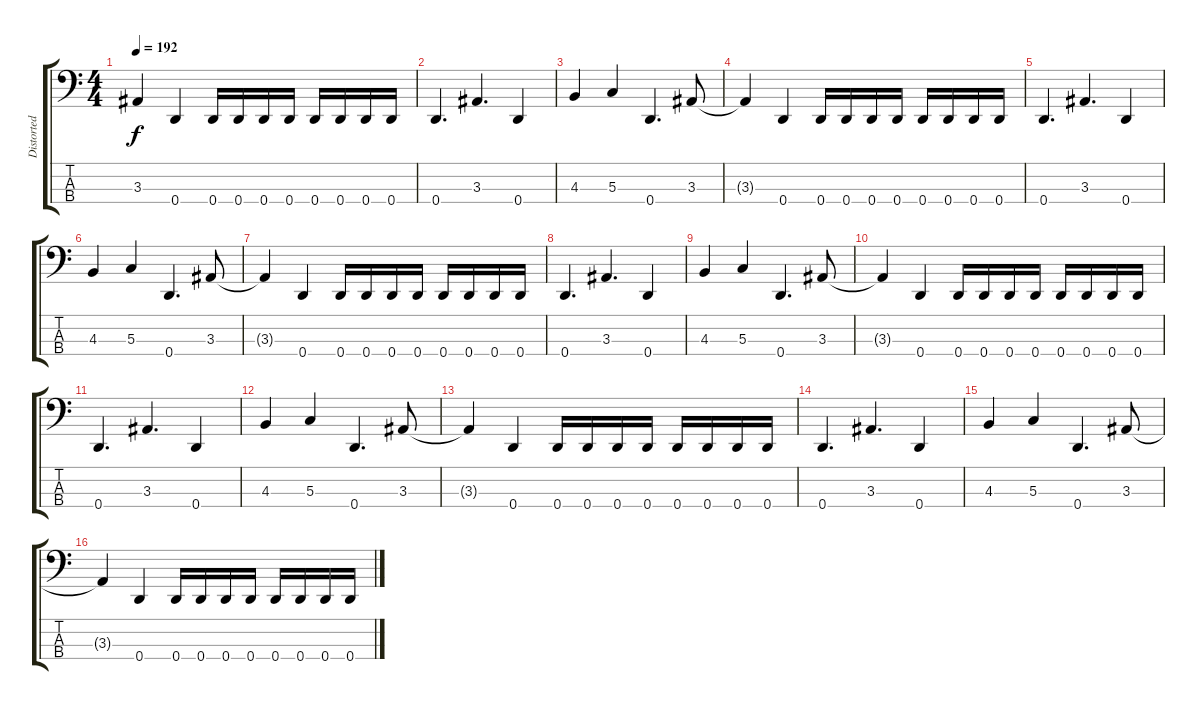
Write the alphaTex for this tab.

\track ("Distorted bass" "Distorted ") {instrument electricbasspick}
\staff {score tabs}
\tuning (F2 C2 G1 D1) {hide}
\ts (4 4)
\tempo 192
\clef f4
\ks c
3.3{t}.4{dy f} 0.4.4 0.4.16 0.4.16 0.4.16 0.4.16 0.4.16 0.4.16 0.4.16 0.4.16 |
0.4.4{d} 3.3.4{d} 0.4.4 |
4.3.4 5.3.4 0.4.4{d} 3.3.8 |
3.3{t}.4 0.4.4 0.4.16 0.4.16 0.4.16 0.4.16 0.4.16 0.4.16 0.4.16 0.4.16 |
0.4.4{d} 3.3.4{d} 0.4.4 |
4.3.4 5.3.4 0.4.4{d} 3.3.8 |
3.3{t}.4 0.4.4 0.4.16 0.4.16 0.4.16 0.4.16 0.4.16 0.4.16 0.4.16 0.4.16 |
0.4.4{d} 3.3.4{d} 0.4.4 |
4.3.4 5.3.4 0.4.4{d} 3.3.8 |
3.3{t}.4 0.4.4 0.4.16 0.4.16 0.4.16 0.4.16 0.4.16 0.4.16 0.4.16 0.4.16 |
0.4.4{d} 3.3.4{d} 0.4.4 |
4.3.4 5.3.4 0.4.4{d} 3.3.8 |
3.3{t}.4 0.4.4 0.4.16 0.4.16 0.4.16 0.4.16 0.4.16 0.4.16 0.4.16 0.4.16 |
0.4.4{d} 3.3.4{d} 0.4.4 |
4.3.4 5.3.4 0.4.4{d} 3.3.8 |
3.3{t}.4 0.4.4 0.4.16 0.4.16 0.4.16 0.4.16 0.4.16 0.4.16 0.4.16 0.4.16
